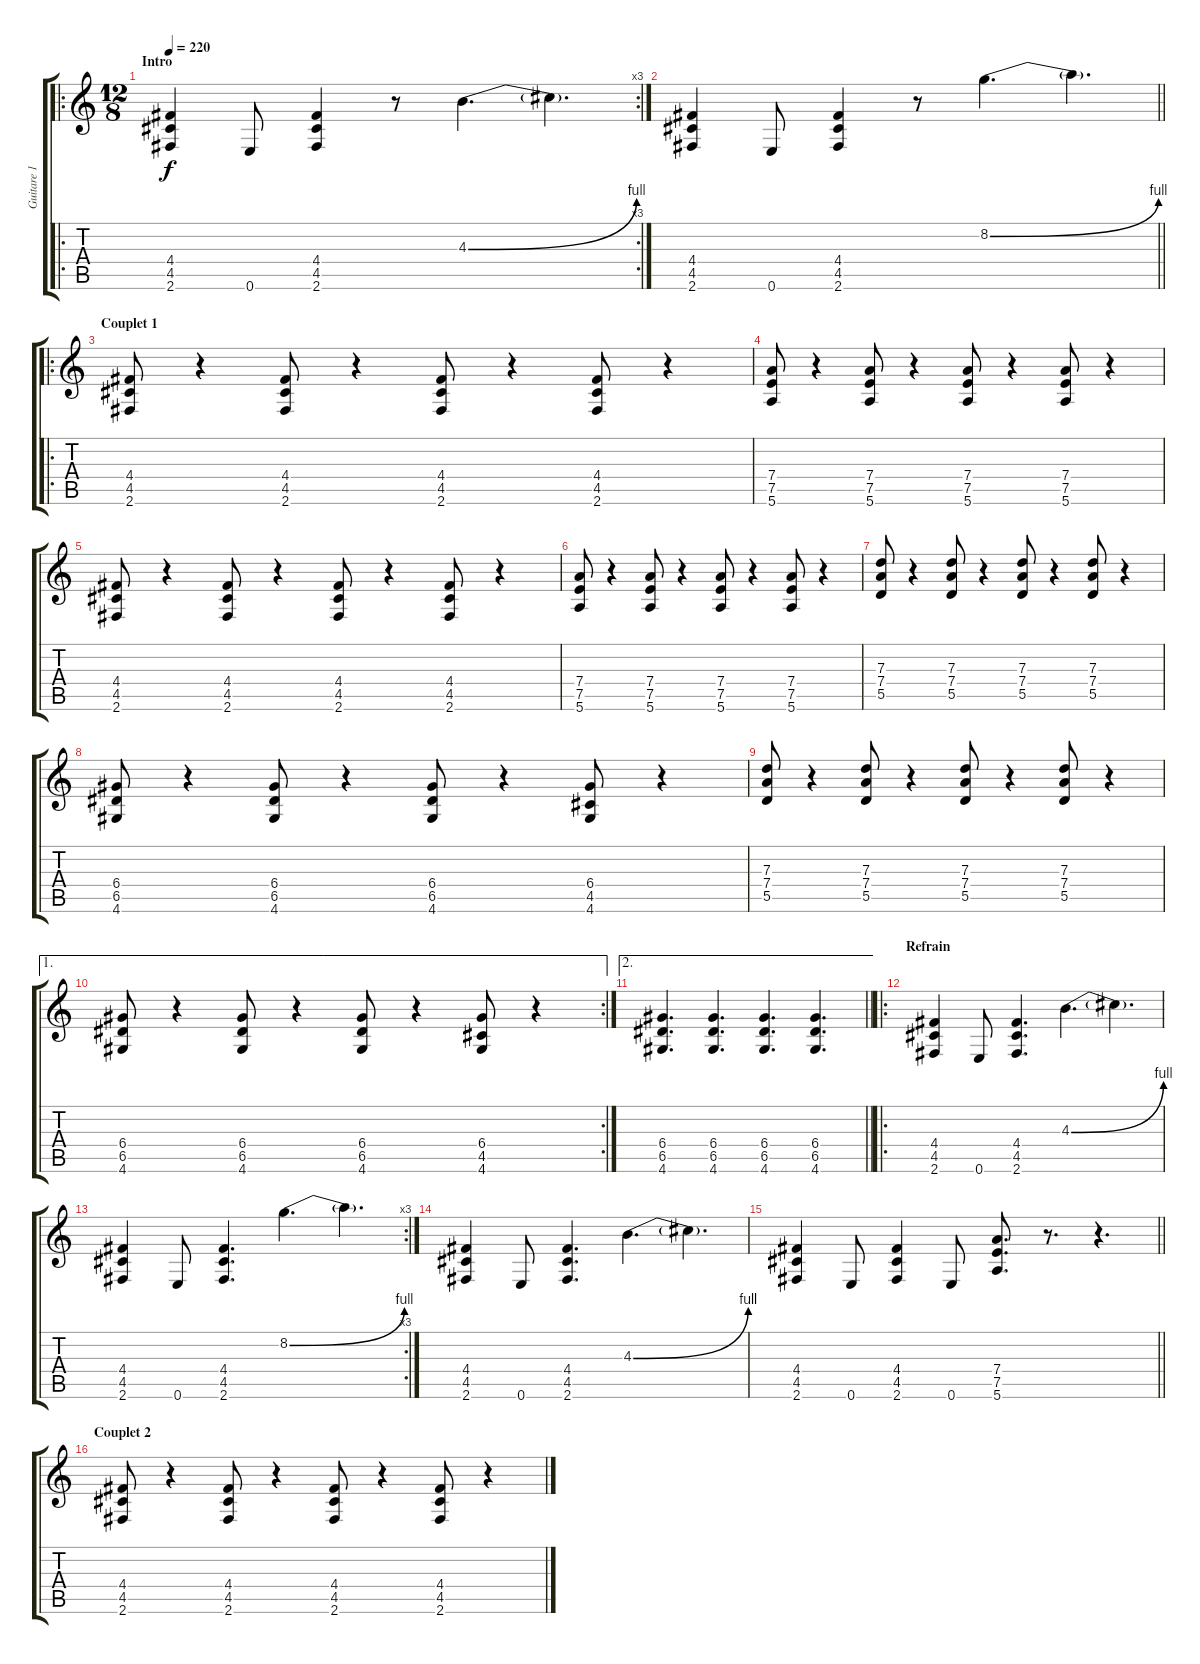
\track ("Guitare 1" "Guitare 1") {instrument distortionguitar}
\staff {score tabs}
\tuning (E4 B3 G3 D3 A2 E2) {hide}
\ro
\rc 3
\ts (12 8)
\section ("" "Intro")
\tempo 220
\clef g2
\ks c
(4.4 4.5 2.6).4{dy f balance 0 instrument distortionguitar} 0.6.8 (4.4 4.5 2.6).4 r.8 4.3{be (bend 0 0 60 4)}.4{d} 4.3{t}.4{d} |
\barLineRight lightlight
(4.4 4.5 2.6).4 0.6.8 (4.4 4.5 2.6).4 r.8 8.2{be (bend 0 0 60 4)}.4{d} 8.2{t}.4{d} |
\ro
\section ("" "Couplet 1")
(4.4 4.5 2.6).8{balance 8} r.4 (4.4 4.5 2.6).8 r.4 (4.4 4.5 2.6).8 r.4 (4.4 4.5 2.6).8 r.4 |
(7.4 7.5 5.6).8 r.4 (7.4 7.5 5.6).8 r.4 (7.4 7.5 5.6).8 r.4 (7.4 7.5 5.6).8 r.4 |
(4.4 4.5 2.6).8 r.4 (4.4 4.5 2.6).8 r.4 (4.4 4.5 2.6).8 r.4 (4.4 4.5 2.6).8 r.4 |
(7.4 7.5 5.6).8 r.4 (7.4 7.5 5.6).8 r.4 (7.4 7.5 5.6).8 r.4 (7.4 7.5 5.6).8 r.4 |
(7.3 7.4 5.5).8 r.4 (7.3 7.4 5.5).8 r.4 (7.3 7.4 5.5).8 r.4 (7.3 7.4 5.5).8 r.4 |
(6.4 6.5 4.6).8 r.4 (6.4 6.5 4.6).8 r.4 (6.4 6.5 4.6).8 r.4 (6.4 4.5 4.6).8 r.4 |
(7.3 7.4 5.5).8 r.4 (7.3 7.4 5.5).8 r.4 (7.3 7.4 5.5).8 r.4 (7.3 7.4 5.5).8 r.4 |
\ae 1
\rc 2
(6.4 6.5 4.6).8 r.4 (6.4 6.5 4.6).8 r.4 (6.4 6.5 4.6).8 r.4 (6.4 4.5 4.6).8 r.4 |
\ae 2
\barLineRight lightlight
(6.4 6.5 4.6).4{d balance 0} (6.4 6.5 4.6).4{d} (6.4 6.5 4.6).4{d} (6.4 6.5 4.6).4{d} |
\ro
\section ("" "Refrain")
(4.4 4.5 2.6).4 0.6.8 (4.4 4.5 2.6).4{d} 4.3{be (bend 0 0 60 4)}.4{d} 4.3{t}.4{d} |
\rc 3
(4.4 4.5 2.6).4 0.6.8 (4.4 4.5 2.6).4{d} 8.2{be (bend 0 0 60 4)}.4{d} 8.2{t}.4{d} |
(4.4 4.5 2.6).4 0.6.8 (4.4 4.5 2.6).4{d} 4.3{be (bend 0 0 60 4)}.4{d} 4.3{t}.4{d} |
\barLineRight lightlight
(4.4 4.5 2.6).4 0.6.8 (4.4 4.5 2.6).4 0.6.8 (7.4 7.5 5.6).8{d} r.8{d} r.4{d} |
\section ("" "Couplet 2")
(4.4 4.5 2.6).8{balance 8} r.4 (4.4 4.5 2.6).8 r.4 (4.4 4.5 2.6).8 r.4 (4.4 4.5 2.6).8 r.4
